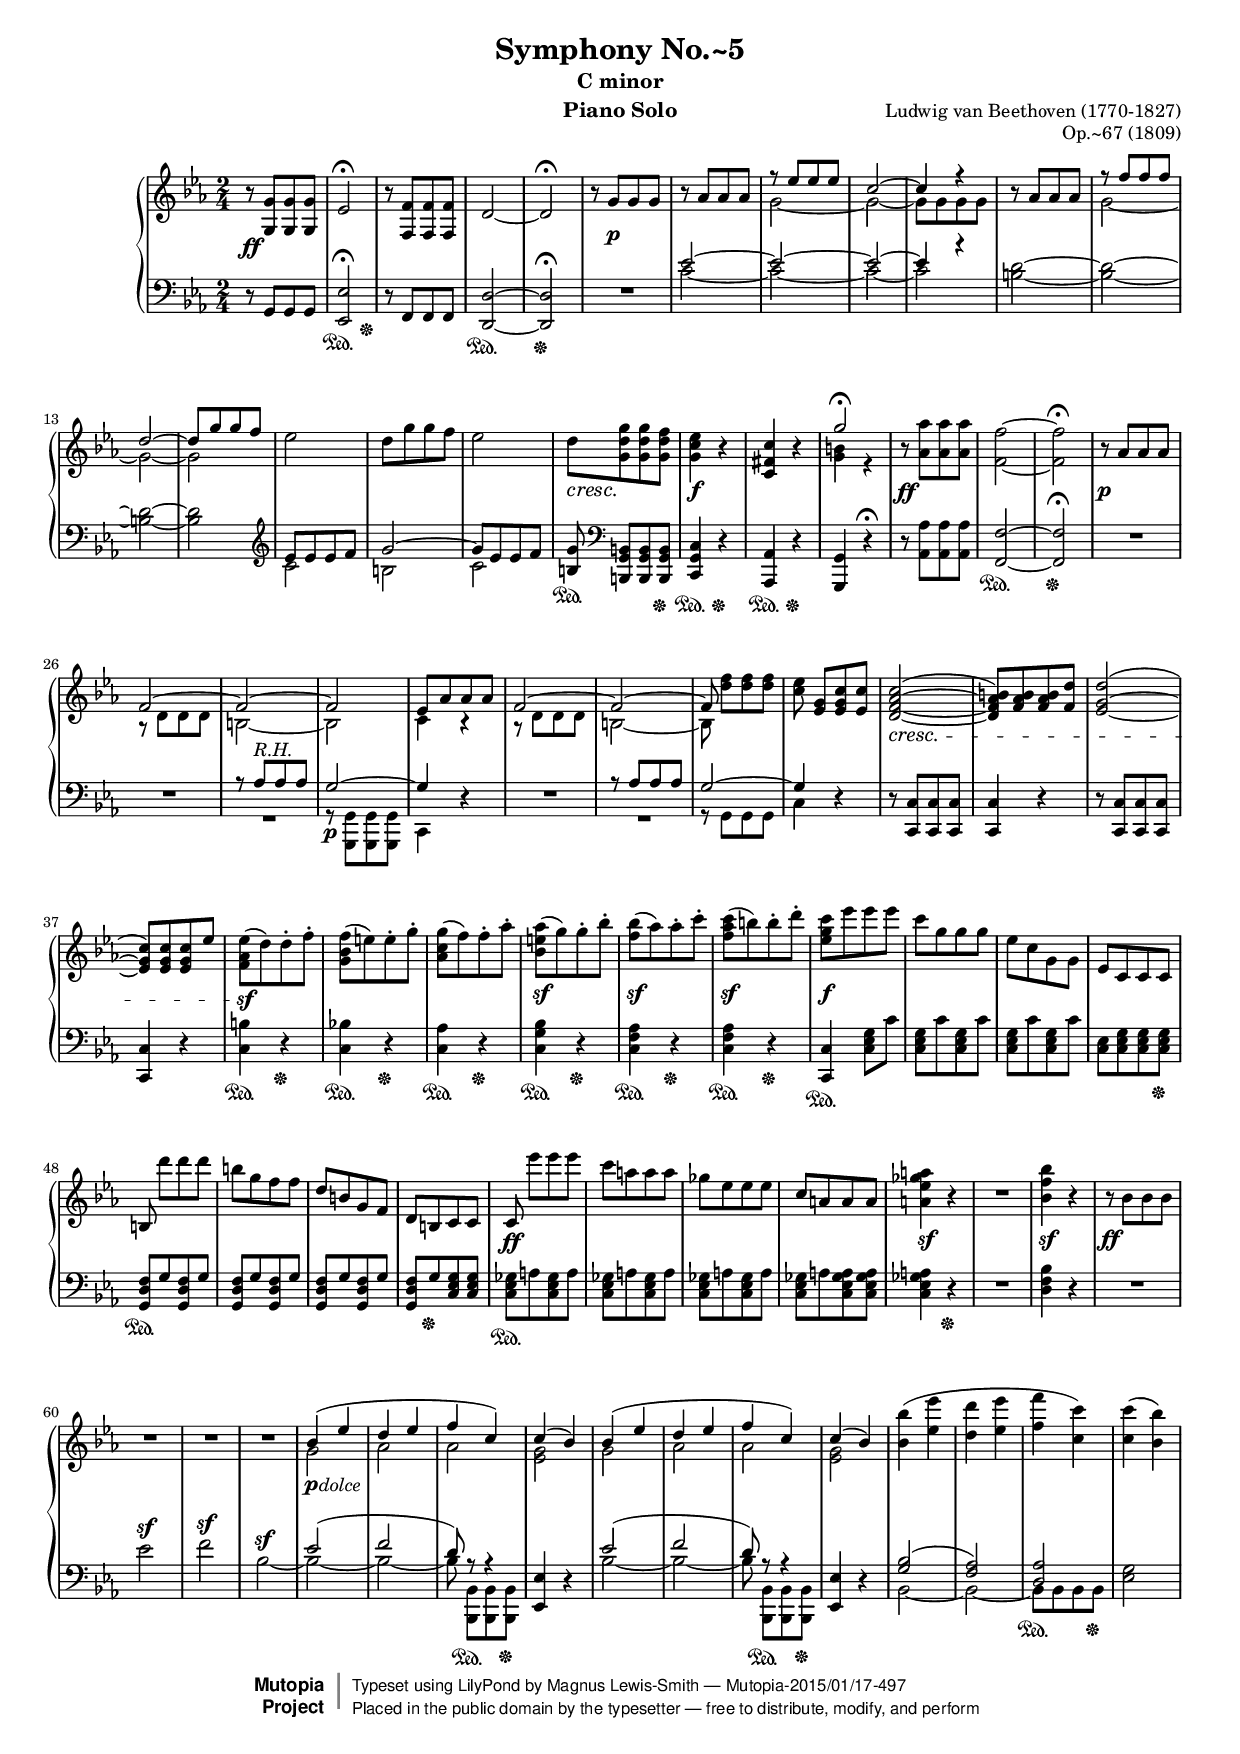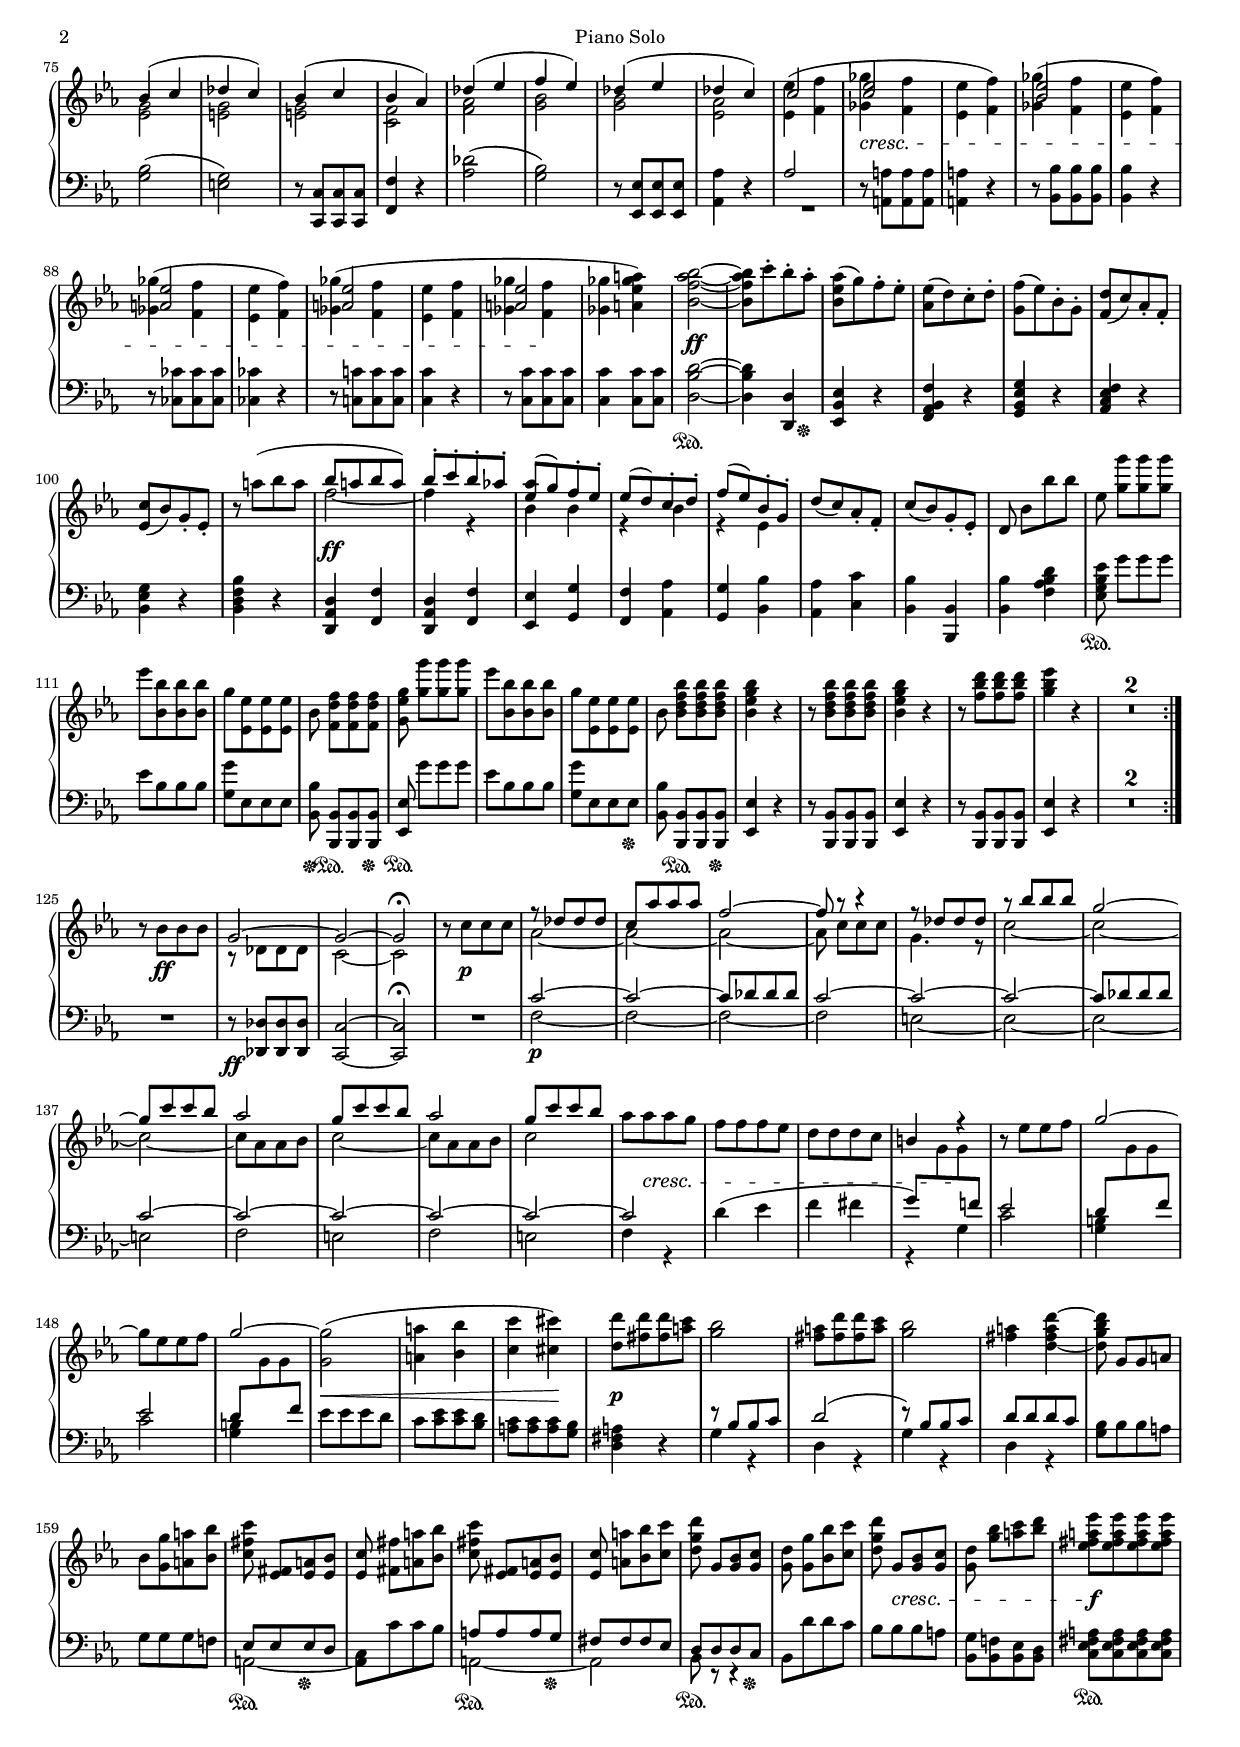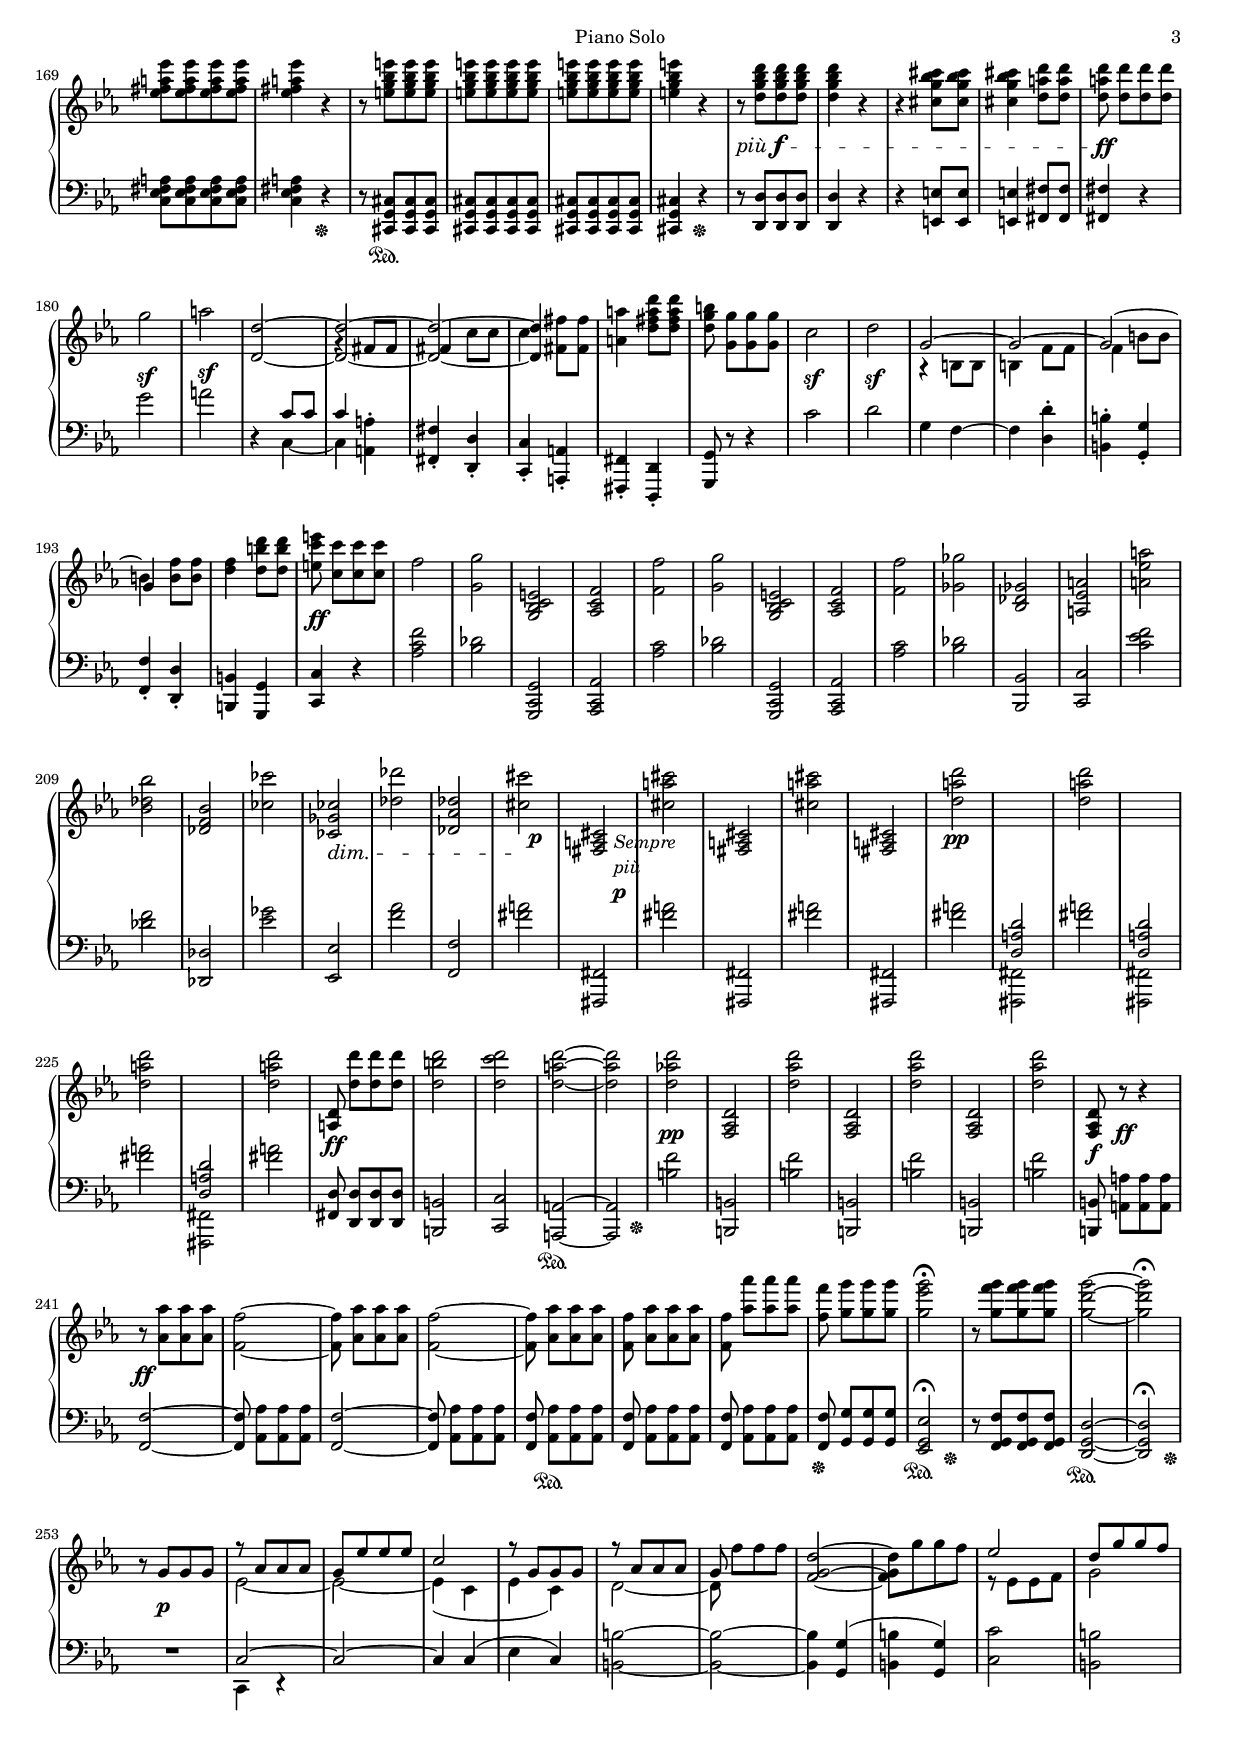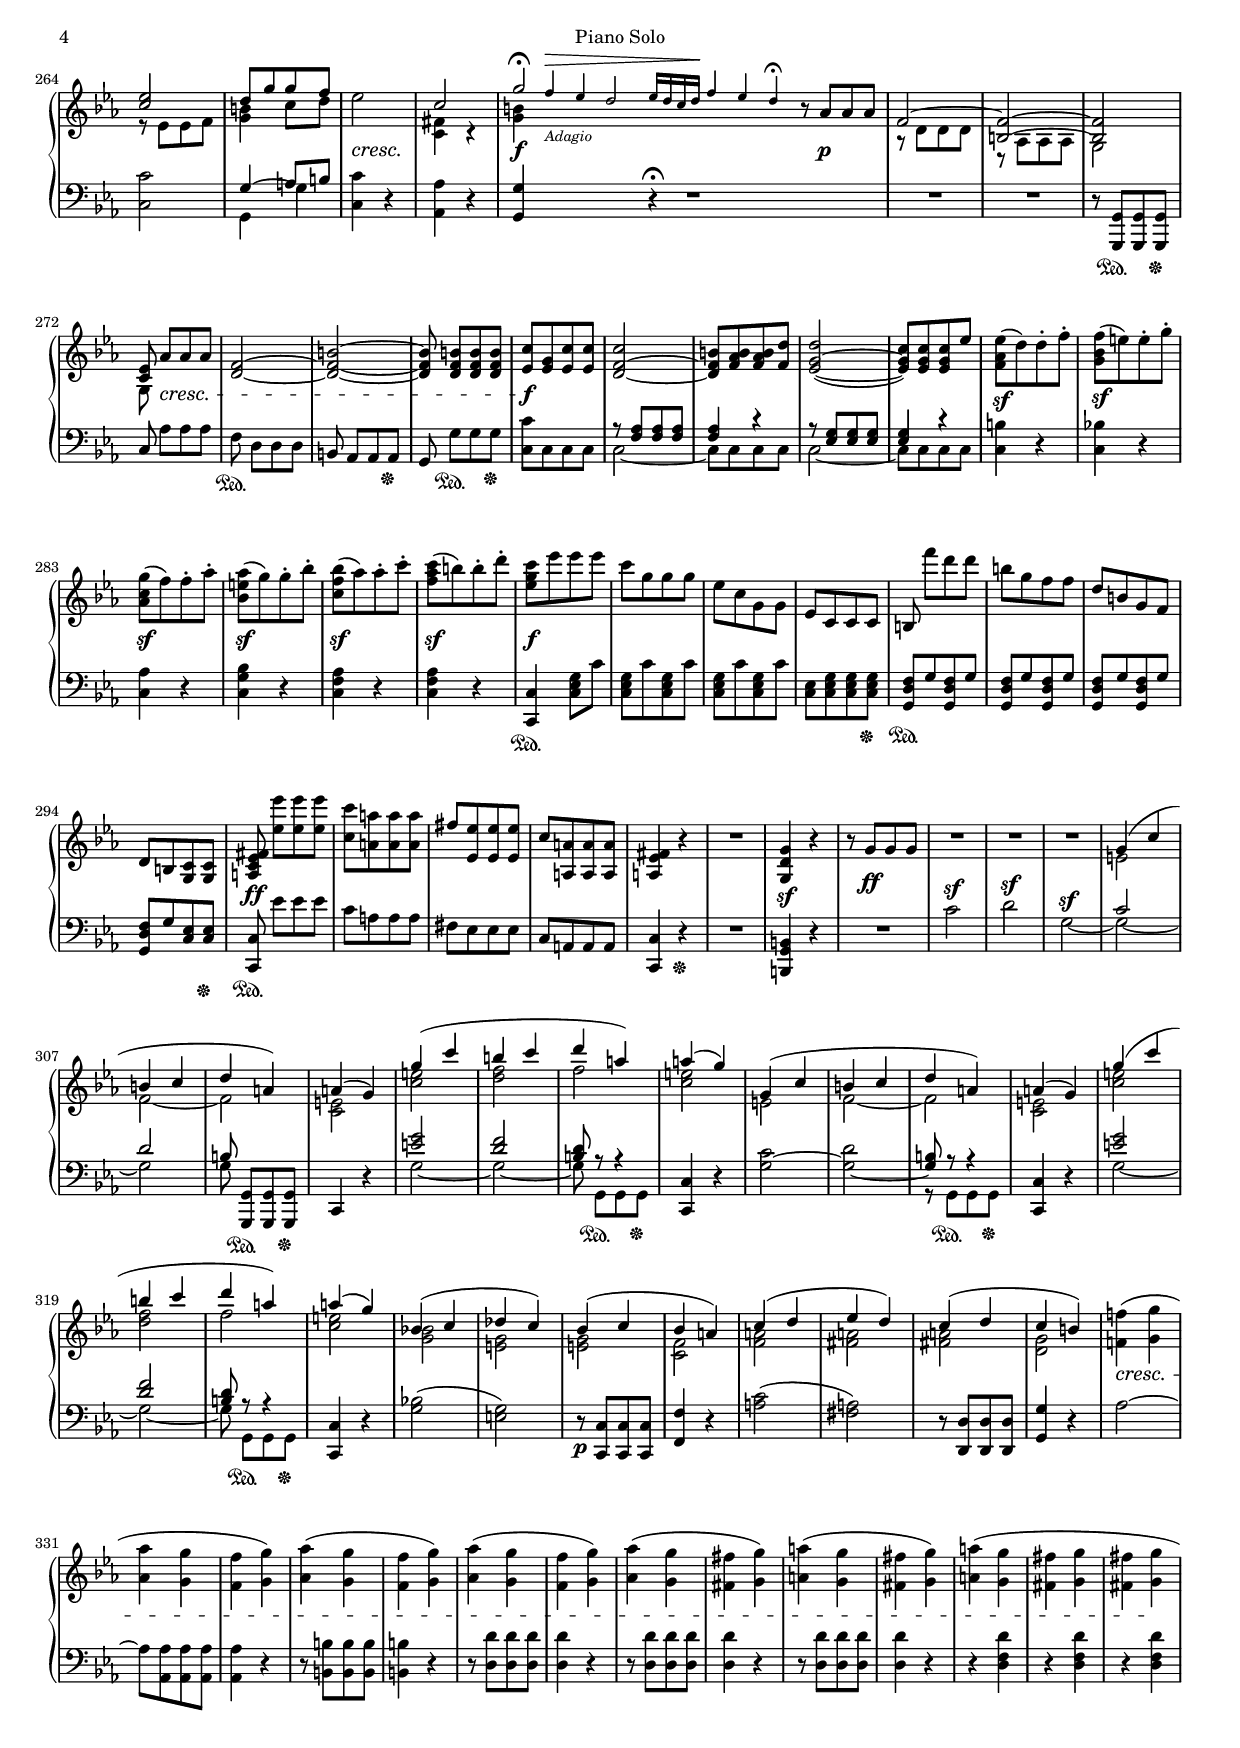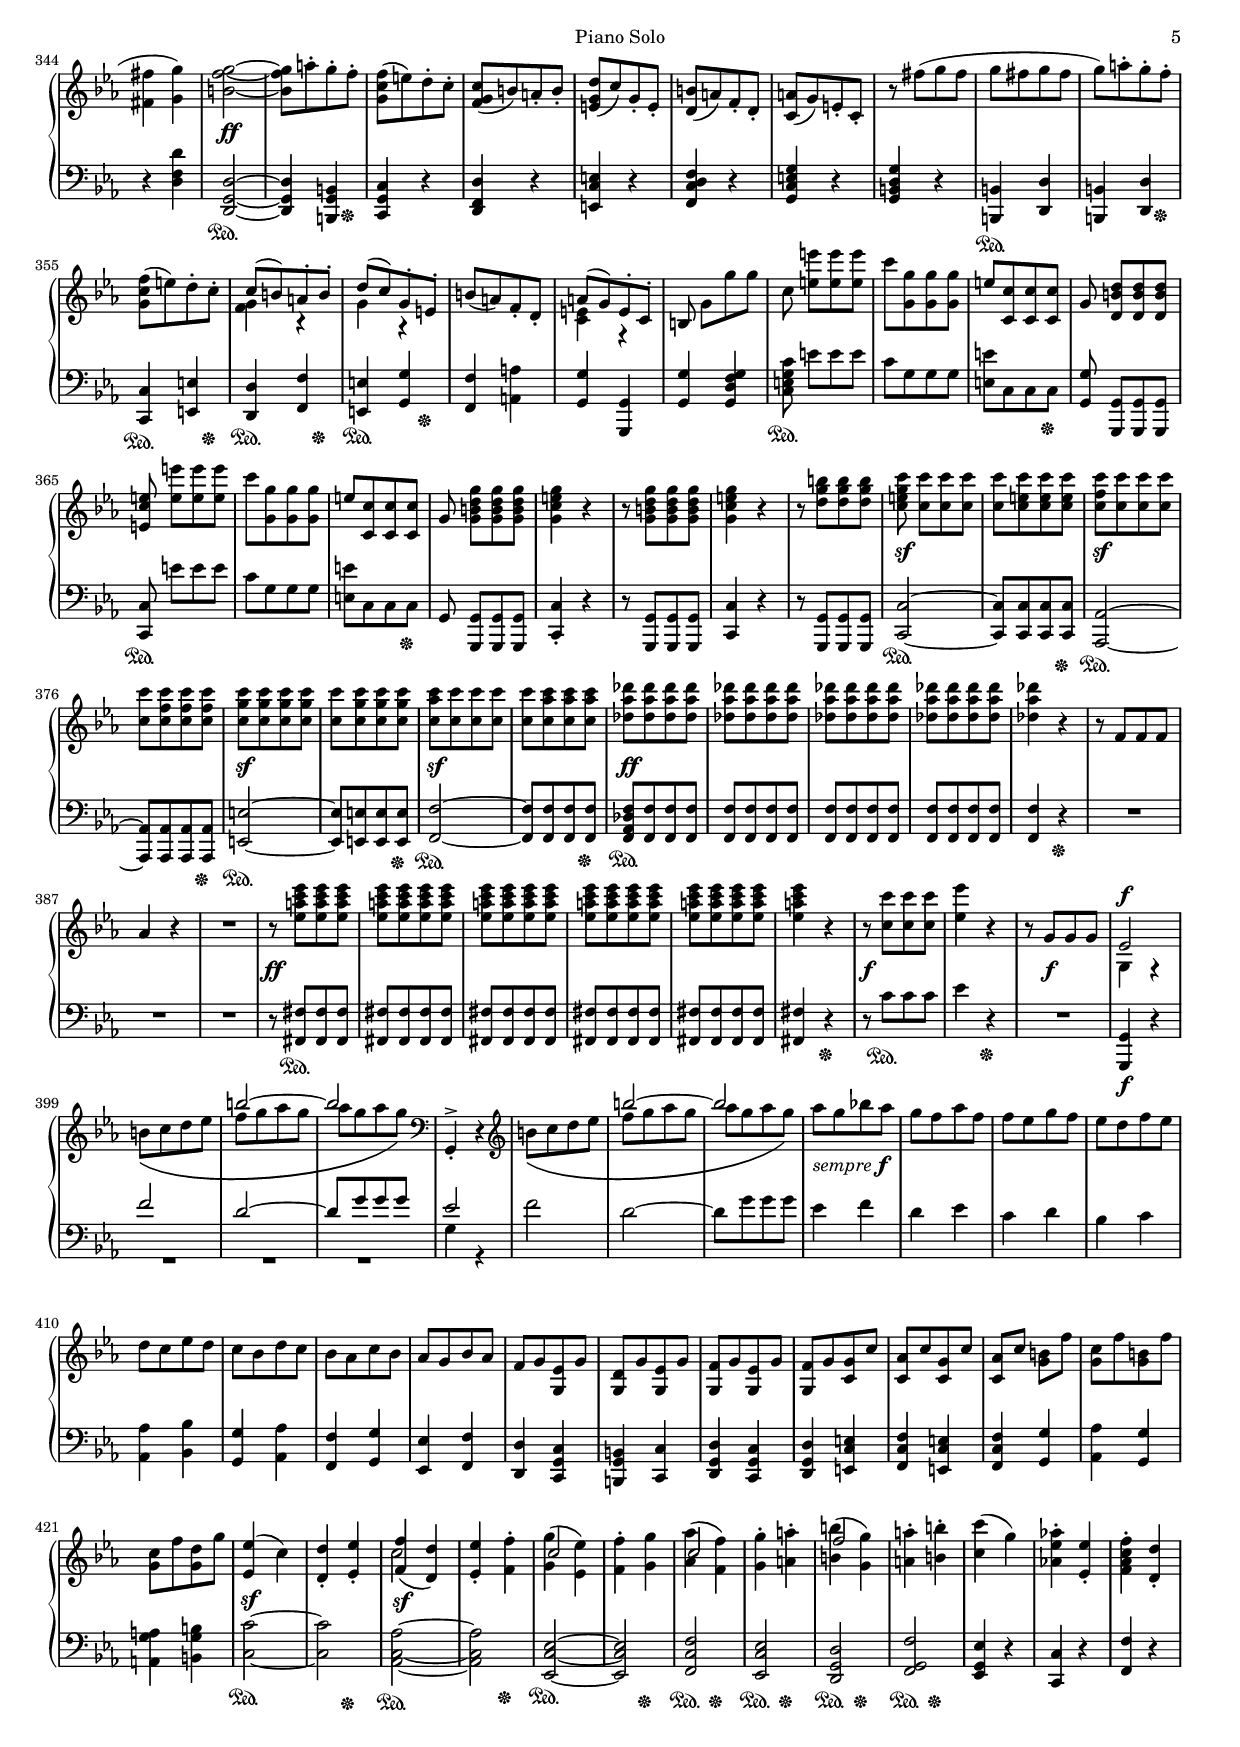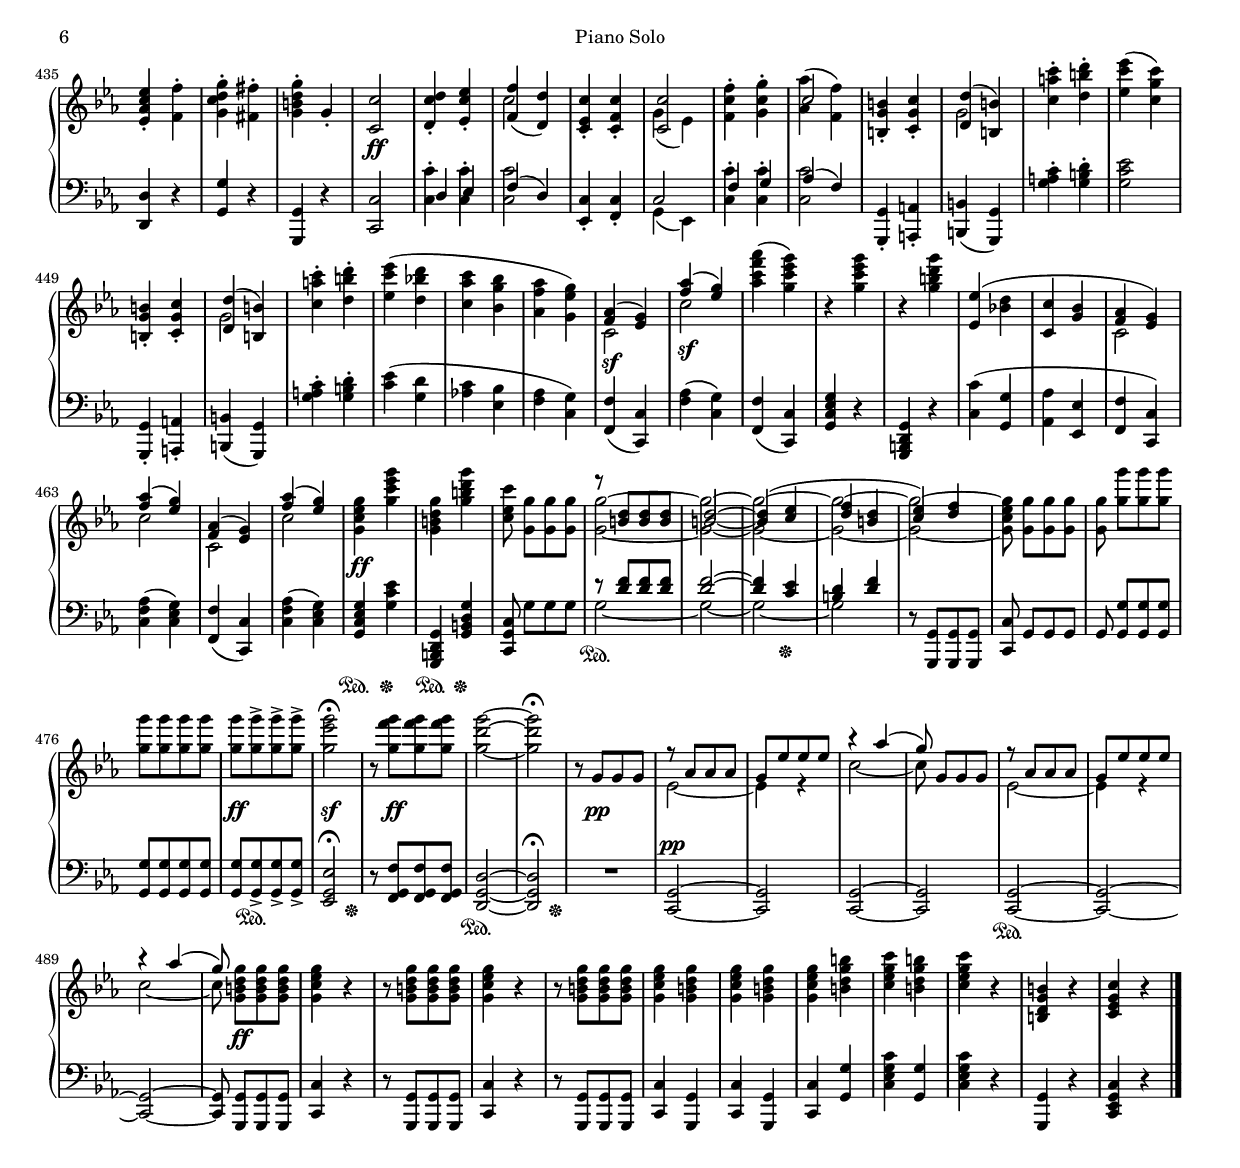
\version "2.18.2"

\version "2.18.2"

\header {
                                % LILYPOND HEADERS

    %%    dedication = "Dedicated to Prince Franz Joseph Lobkowitz and Count Andreas Razumovsky"
    title = "Symphony No.~5"
    subtitle = "C minor"
    %%    subsubtitle = "Subsubtitle"

    composer = "Ludwig van Beethoven (1770-1827)"
    opus = "Op.~67 (1809)"
    %%    arranger = "Arranger"

    %%    poet = "Poet"
    %%    texttranslator = "Translator"
    %%    meter = "meter"

    instrument = "Piano Solo"
    %%    piece = "Piece"

                                % LILYPOND FOOTERS
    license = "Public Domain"
    %footer = "0.04 (17 Nov 2004)" 
    %%    tagline = "Tagline"

                                % MUTOPIA HEADERS
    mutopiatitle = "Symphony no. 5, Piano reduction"
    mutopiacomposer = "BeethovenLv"
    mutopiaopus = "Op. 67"
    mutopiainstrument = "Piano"
    date = "1809"
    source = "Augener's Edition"
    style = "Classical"
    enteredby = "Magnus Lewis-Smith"
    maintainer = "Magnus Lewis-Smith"
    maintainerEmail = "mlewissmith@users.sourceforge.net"
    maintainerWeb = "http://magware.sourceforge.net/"

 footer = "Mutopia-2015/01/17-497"
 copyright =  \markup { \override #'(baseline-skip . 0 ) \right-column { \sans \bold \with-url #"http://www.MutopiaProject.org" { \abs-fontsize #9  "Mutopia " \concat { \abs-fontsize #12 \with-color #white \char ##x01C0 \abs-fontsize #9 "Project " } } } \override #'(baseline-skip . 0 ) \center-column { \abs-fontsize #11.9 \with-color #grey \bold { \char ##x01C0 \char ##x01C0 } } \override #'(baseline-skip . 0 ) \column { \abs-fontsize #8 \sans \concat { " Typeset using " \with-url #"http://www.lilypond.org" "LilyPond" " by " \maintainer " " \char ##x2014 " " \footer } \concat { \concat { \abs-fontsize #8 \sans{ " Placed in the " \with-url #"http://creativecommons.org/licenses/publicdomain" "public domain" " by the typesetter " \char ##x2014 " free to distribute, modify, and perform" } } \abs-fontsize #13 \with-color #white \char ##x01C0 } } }
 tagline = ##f
}

%{
/*
http://www.kingsbarn.freeserve.co.uk/menu.html

Symphony No.5 in C minor, op.67

Period of composition: 1804 - 1808 Date of Publication: 1809, by Breitkopf and
Hartel, dedicated to Prince Franz Joseph Lobkowitz and Count Andreas Razumovsky.

Background details:

The hugely successful 4th Symphony obviously impressed Count Oppersdorff (who
commissioned the piece) as much as it did the critics, for the Count swiftly
offered Beethoven a new commission for another symphony. Beethoven took this
opportunity to resurrect the sketches he had laid aside from 1804-1806 to
satisfy the Count. The Count offered 500 florins for the work (as he did for the
4th Symphony) and paid 200 in advance. However the Count never received the
symphony as Beethoven, forever on the look-out for a good deal, saw it fit to
sell the piece to publishers Breitkopf and Hartel in 1808 as part of a package
deal that included the 6th Symphony, the Cello Sonata Op.69 and the Piano Trios
Op.70.

The piece was first performed at a mammoth benefit concert on 22 December 1808
which included the 6th Symphony, 4th Piano Concerto, the aria "Ah Perfido",
excerpts from the Mass in C, an improvisation by Beethoven himself and the
Choral Fantasy Op.80! The applause however was somewhat muted. The ability to
comprehend such a volume of magnificent and extraordinary music was, perhaps,
too much to expect. Also, as the concert lasted over four hours, the audience
must have been absolutely frozen - Beethoven having no money left to pay for
heating! A humble beginning for what is probably the most widely known piece of
'classical' music ever written.

Musical outline:

The four note motto of the opening Allegro con brio is so ingrained into the
modern psyche that it is almost impossible to distance ourselves and assess it
objectively! According to Schindler Beethoven said of the opening bars: "Thus
Fate knocks at the door!" Whether this is true or not, there is certainly a
sense of doom which permeates throughout the movement. The con brio must be
fully observed for the true fearfulness of the piece to be realised. John Eliot
Gardiner argues convincingly that the "Fate" theme has its origins in a song of
the French Revolution. These opening bars are played on strings and clarinets
alone and are actually ambiguous tonally (the key of C minor is confirmed only
as the piece continues), with the full orchestra being reserved for the
recapitulation and the coda. The horn heralds the second subject and briefly C
major is allowed to triumph before ultimately being destroyed in the coda where
"Fate " has the last word.

In the second movement, Andante con moto, we find an unusual mix of variation
and free writing, with the galant theme being interrupted on three occasions by
a martial fanfare in C major, and the variations themselves becoming more
improvisatory in manner.

With the Scherzo and Trio we return to the world of C minor. The opening theme,
looms questioningly out of the darkness on the cellos and bases. The question is
answered starkly by the second martial theme, introduced by the horns, that is
reminiscent of the "Fate" motif of the opening Allegro. The trio displays a
virtuoso introduction from the bass that is increasingly taken up by the rest of
the orchestra. The trio is played twice, in common with other works of the
period such as the 4th, 6th and 7th Symphonies but there is some dispute as to
whether it should be played only once as happened at the premiere. The ommision
of the repeat is understandable considering the great length of this concert,
but surely for normal purposes the movement should be played complete to hold
its own in such a monumental and powerful work as this symphony.

The Scherzo leads without a break into the final Allegro via a mysterious
transitionary passage with long held notes on the strings and military tappings
on the timpani. Out of this a crescendo arises in the last moment bursting forth
the most brilliant light of C major. What proceeds from here is the ultimate
musical symbol of triumph and this music also has the flavour of the French
revolution. Here the trombones and piccolo, which up until now had remained
silent, have their say. Beethoven had discussed the inclusion of these
instruments, novelties for a symphony at that time, with Count Oppersdorff, and
it is not impossible that the Count had influenced Beethoven in this regard. The
exposition repeat is rarely observed in performance but it is essential to
balance the weight of the Scherzo of it is played with the full 'da capo'. The
coda is a brilliant affair along the lines of the finale of the 3rd Symphony

*/
%}



\include "english.ly"
\include "defs.ly"

%% #(set-global-staff-size 11)	% pocket scores
%% #(set-global-staff-size 13)
%% #(set-global-staff-size 14)
#(set-global-staff-size 16)
%% #(set-global-staff-size 18)	% song books
%% #(set-global-staff-size 20)	% DEFAULT
%% #(set-global-staff-size 23)
%% #(set-global-staff-size 26)

\version "2.18.2"

%%%%%%%%%%%%%%%%%%%%%%%%%%%%%%%%%%%%%%%%%%%%%%%%%%%%%%%%%%%%%%%%%%%%%%%%%%%%%%%%
%%% RIGHT HAND PART
%%%%%%%%%%%%%%%%%%%%%%%%%%%%%%%%%%%%%%%%%%%%%%%%%%%%%%%%%%%%%%%%%%%%%%%%%%%%%%%%
partRH =  \relative g' {
    \clef treble
    \repeat volta 2 {
%%% 1-10
        r8\ff <g g,> <g g,> <g g,> |
        ef2\fermata
        r8 <f f,> <f f,> <f f,> |
        d2 ~ | d\fermata |
        r8 g\p g g | r af af af |
        <<
            { r8 ef' ef ef | c2 ~ | c4 r | } \\
            { g2 ~ | g ~ | g8 g g g | }
        >>
%%% 11-21
        r8 af af af |
        <<
            { \voiceTwo g2 ~ | g ~ | g | } \\
            { \voiceOne r8 f' f f | d2~ | d8 g g f | }
        >>
        ef2 | d8 g g f | ef2 |
        \crescTextCresc\noCrescSpanner
        d8\< <g d g,> <g d g,> <f d g,> |
        <ef c g>4\f r | <c fs, c> r |
        <<
            { \voiceTwo <b g>4 r | } \\
            { \voiceOne g'2\fermata }
        >>
%%% 22-32
        r8\ff <af af,> <af af,> <af af,> |
        <f f,>2 ~ | <f f,>\fermata |
        r8\p af, af af |
        <<
            { f2 ~ | f ~ | f | ef8 af af af | } \\
            { r8 d, d d | b2~ | b | c4 r | }
        >>
        << { f2 ~ | f ~ | f8 } \\
           { r8 d d d | b2 ~ | b8 } >> <d' f>8 <d f> <d f> |
%%% 33-42
        <c ef>8 <ef, g> [ <ef g c> <ef c'> ] |
        \crescTextCresc
        <d f af c>2\<^( ~ | <d f af b>8) <f af b> <f af b> <f d'> |
        <ef g d'>2^( ~ | <ef g c>8) <ef g c> <ef g c> ef' |
        <ef af, f>8(\sf d) d-. f-. | <f bf, g>( e) e-. g-. |
        <g c, af>( f) f-. af-. | <af e bf>(\sf g) g-. bf-. |
        <bf f>(\sf af) af-. c-. |
%%% 43-52
        <c af f>(\sf b) b-. d-. | <c g ef>\f ef ef ef |
        c g g g | ef c g g | ef c c c | b d'' [ d d ] |
        b g f f | d b g f | d b c c | c\ff ef'' [ ef ef ] |
%%% 53-65
        c a a a | gf ef ef ef | c a a a |
        <a ef' gf a>4\sf r | R2 |
        <bf f' bf>4\sf r | r8\ff bf bf bf |
        R2*3 |
        <<
            { bf4\p ^( ef | d ef | f c) | } \\
            { \once\override TextScript.extra-offset = #'( 1.5 . 2)
              g2_\markup{\italic dolce} | af | af | }
        >>
%%% 66-78
        <<
            { c4 ( bf) } \\
            { <ef, g>2 }
        >> |
        <<
            { bf'4 ( ef | d ef | f c ) | } \\
            { g2 | af | af | }
        >>
        <<
            { c4 ( bf) } \\
            { <ef, g>2 }
        >> |
        <bf' bf'>4( <ef ef'> | <d d'> <ef ef'> |
        <f f'> <c c'>) | <c c'> ( <bf bf'> ) |
        <<
            { bf4( c | df c) | bf( c | bf af) | } \\
            { <ef g>2 | <e g> | <e g> | <c f> | }
        >>
%%% 79-93
        <<
            {
                df'4( ef | f ef) | df( ef | df c) | c2 | <c ef> | s2 |
                <bf ef> | s2 | <a ef'> | s2 | <a ef'> |
                s2 | <a ef'> | s2 |
            }\\{
                \crescTextCresc
                <f af>2 | <g bf> | <g bf> | <ef af> |
                <ef ef'>4^( <f f'> | <gf gf'>\< <f f'> | <ef ef'> <f f'>) |
                <gf gf'>^( <f f'> | <ef ef'> <f f'>) |
                <gf gf'>^( <f f'> | <ef ef'> <f f'>) |
                <gf gf'>^( <f f'> | <ef ef'> <f f'> |
                <gf gf'> <f f'>\! | <gf gf'> <a ef' gf a>) |
            }
        >>
%%% 94-100
        <bf f' af bf>2\ff ~ | <bf f' af bf>8 c'-. bf-. af-. |
        <af ef bf>( g) f-. ef-. |
        <ef af,>( d) c-. d-. |
        <f g,>( ef) bf-. g-. |
        <f d'>( c') af-. f-. |
        <ef c'>( bf') g-. ef-. |
%%% 101-110
        <<
            {
                \oneVoice r8 a'( bf a | \voiceOne bf\ff a bf a) |
                bf-. c-. bf-. af!-. | <af ef>( g) f-. ef-. |
                ef( d) c-. d-. | f( ef) bf-. g-. |

            }\\{
                \voiceTwo s2 | f'2 ~ |
                f4 r | bf, bf |
                r4 bf | r4 ef, |
            }
        >>
        d'8( c) af-. f-. | c'( bf) g-. ef-. |
        d bf' [ bf' bf ] | ef, <g g'> [ <g g'> <g g'> ] |
%%% 111-124
        ef'8 <bf bf,> <bf bf,> <bf bf,> |
        g <ef ef,> <ef ef,> <ef ef,> |
        bf <f d' f> [ <f d' f> <f d' f> ] |
        <g ef' g> <g' g'> [ <g g'> <g g'> ] |
        ef'8 <bf bf,> <bf bf,> <bf bf,> |
        g <ef ef,> <ef ef,> <ef ef,> |
        bf <bf d f bf> [ <bf d f bf> <bf d f bf> ] |
        <bf ef g bf>4 r |
        r8 <bf d f bf> <bf d f bf> <bf d f bf> |
        <bf ef g bf>4 r |
        r8 <f' bf d> <f bf d> <f bf d> |
        <g bf ef>4 r |
        R2*2 |
        \break
    }
%%% 125-134
    r8 bf,\ff bf bf |
    <<
        { g2 ~ | g ~ | g\fermata | } \\
        { r8 df df df | c2~ | c | }
    >>
    r8 c'\p c c |
    <<
        { r8 df df df | c af' af af | f2~ | f8 r r4 | r8 df df df | } \\
        { af2~ | af~ | af ~ | af8 c [ c c ] | g4. r8 | }
    >>
%%% 135-143
    <<
        { r8 bf' bf bf | g2~ | g8 c c bf | af2 | } \\
        { c,2 ~ | c~ | c ~ | c8 af af bf | }
    >>
    <<
        { g'8 c c bf | af2 | g8 c c bf | } \\
        { c,2~ | c8 af af bf | c2 | }
    >>
    \crescTextCresc\noCrescSpanner
    af'8 af\< af g | f f f ef |
%%% 144-152
    d d d c | \voiceOne b4 r4\! |
    \oneVoice r8 ef ef f | \voiceOne g2~ |
    \oneVoice g8 ef ef f | \voiceOne g2~ |
    \oneVoice\crescHairpin
    <g g,>2(\< | <a a,>4 <bf bf,> | <c c,> <cs cs,>)\! |
%%% 153-161
    <d d,>8\p <d fs,> <d fs,> <c a> |
    <bf g>2 | <a fs>8 <d fs,> <d fs,> <c a> |
    <bf g>2 | <a fs>4 <d a fs d>~ |
    <d bf g d>8 g,, [ g a ] |
    bf <g g'> <a a'> <bf bf'> |
    <c fs c'> <ef, fs> [ <ef a> <ef bf'> ] |
    <ef c'> <fs fs'> [ <a a'> <bf bf'> ] |
%%% 162-170
    <c fs c'>8 <ef, fs> [ <ef a> <ef bf'> ] |
    <ef c'> <a a'> [ <bf bf'> <c c'> ] |
    <d g d'> g, [ <g bf> <g c> ] |
    <g d'> <g g'> [ <bf bf'> <c c'> ] |
    \crescTextCresc\noCrescSpanner
    <d g d'> g,\< [ <g bf> <g c> ] |
    <g d'> <g' bf> [ <a c> <bf d> ] |
    <ef, fs a ef'>\f <ef fs a ef'> <ef fs a ef'> <ef fs a ef'> |
    <ef fs a ef'> <ef fs a ef'> <ef fs a ef'> <ef fs a ef'> |
    <ef fs a ef'>4 r |
%%% 171-179
    r8 <e g bf e> <e g bf e> <e g bf e> |
    <e g bf e> <e g bf e> <e g bf e> <e g bf e> |
    <e g bf e> <e g bf e> <e g bf e> <e g bf e> |
    <e g bf e>4 r |
    \crescTextCresc
    \set crescendoText = \markup{\italic "più" \dynamic f}
    r8\< <d g bf d> <d g bf d> <d g bf d> |
    <d g bf d>4 r | r <cs g' bf cs>8 <cs g' bf cs> |
    <cs g' bf cs>4 <d a' d>8 <d a' d> |
    <d a' d>\ff <d d'> [ <d d'> <d d'> ] |
%%% 180-188
    g2 | a |
    <<
        { \voiceOne \tieNeutral <d, d,>2 ~ | <d d,>~ | <d d,>~ | <d d,>4 s4 | } \\
        { \voiceFour \stemNeutral s2 | g,4\rest fs8 fs | fs4 c'8 c | c4 <fs fs,>8 <fs fs,> | }
    >>
    <a a,>4 <d a fs d>8 <d a fs d> |
    <b g d>8 <g g,> [ <g g,> <g g,> ] |
    c,2\sf |
%%% 189-197
    d2\sf |
    <<
        { g,2 ~ | g~ | \once\override Tie.Y-offset = #3 g~ | g4 } \\
        { r4 b,8 b | b4 f'8 f | f4 b8 b | b4 }
    >> <b f'>8 <b f'> |
    <d f>4 <d b' d>8 <d b' d> |
    <e c'e>8\ff <c c'> [ <c c'> <c c'> ] |
    f2 | <g g,>2 |
%%% 198-209
    <e, c bf g>2 | <f c af> |
    <f f'> | <g g'> |
    <e c bf g>2 | <f c af> |
    <f f'> | <gf gf'> |
    <gf df bf> | <a ef a,> | <a ef' a> | <bf df bf'> |
%%% 210-220
    \dimTextDim\noCrescSpanner
    <bf f df>2 | <cf cf'> | <cf gf cf,>\> | <df df'> |
    <df af df,> |
    \once\override DynamicText.extra-offset = #'( 1.5 . 2 )
    <cs cs'>\p |
    \once\override TextScript.extra-offset = #'( 2.5 . 3 )
    <cs, a fs>_\markup{\column { \italic Sempre \italic "più" \dynamic p } }  |
    <cs' a' cs> | <cs, a fs> | <cs' a' cs> | <cs, a fs> |
%%% 221-230
    \once\override DynamicText.extra-offset = #'( 0 . 1.5 )
    <d' a' d>2\pp | \cslh\voiceOne <d, a d,> |
    \csrh\oneVoice <d' a' d> | \cslh\voiceOne <d, a d,> |
    \csrh\oneVoice <d' a' d> | \cslh\voiceOne <d, a d,> |
    \csrh\oneVoice <d' a' d> | <d, a>8\ff <d' d'> [ <d d'> <d d'> ] |
    <d b' d>2 | <d c' d> |
%%% 230-240
    <d a' d>2~ | <d a' d> |
    <d af'! d>\pp | <d, af f> |
    <d' af' d> | <d, af f> |
    <d' af' d> | <d, af f> |
    <d' af' d> | <d, af f>8\f r8\ff r4 |
%%% 241-249
    r8\ff <af' af'> <af af'> <af af'> |
    <f f'>2~ |<f f'>8 <af af'> [ <af af'> <af af'> ] |
    <f f'>2~ |<f f'>8 <af af'> [ <af af'> <af af'> ] |
    <f f'>8 <af af'> [ <af af'> <af af'> ] |
    <f f'>8 <af' af'> [ <af af'> <af af'> ] |
    <f f'>8 <g g'> [ <g g'> <g g'> ] |
    <g ef' g>2\fermata |
%%% 250-257
    r8 <g f' g> <g f' g> <g f' g> |
    <g d' g>2 ~ | <g d' g>\fermata |
    r8 g,\p g g |
    <<
        { r8 af af af | g ef' ef ef | c2 | r8 g g g | } \\
        { ef2~ | ef ~ | ef4( c | ef c) | }
    >>
%%% 258-265
    << { r8 af' af af | g } \\
       { d2 ~ | d8 } >> f' [ f f ] |
    <d g, f>2 ~ | <d g, f>8 g g f |
    << { ef2 | d8 g g f | <ef c>2 | d8 g g f | } \\
       { r8 ef, ef f | g2 | r8 ef ef f | <g b>4 c8 d | } >>
%%% 266-274
    <<
        { \crescTextCresc\noCrescSpanner
          \oneVoice ef2\< | \voiceOne c2 |
          \cadenzaOn { g'2\fermata\f s4 s s s s s s } \cadenzaOff | } \\
        { \voiceTwo s2 | <fs, c>4 r |
          \cadenzaOn { <g b>4 s4 s s s s s s s } \cadenzaOff | } \\
        {
            \voiceThree s2 | s2 |
            %% bar 268
            \cadenzaOn {
                \tiny s4 f'4^\>_\markup{\italic "Adagio"} ef d2
                ef16 [ d c d\! ] f4 ef d\fermata
            } \cadenzaOff
        }
    >>
    r8 af\p af af |
    <<
        { f2~ | <f b,>~ | <f b,> | <ef c>8 } \\
        { r8 d d d | r8 af af af | g2 | g8 }
    >>
    af'\< [ af af ] |
%%% 275-282
    <f d>2 ~ | <b f d>~ | <b f d>8 <b f d> [ <b f d > <b f d> ] |
    <c ef,>\f <g ef> <c ef,> <c ef,> |
    <c f, d>2~ | <b f d>8 <b af f> <b af f> <d f,> |
    <d g, ef>2(~ | <c g ef>8) <c g ef> <c g ef> ef |
%%% 283-290
    <ef af, f>8(\sf d) d-. f-. | <f bf, g>(\sf e) e-. g-. |
    <g c, af>(\sf f) f-. af-. | <af e bf>(\sf g) g-. bf-. |
    <bf f c>(\sf af) af-. c-. | <c af f>(\sf b) b-. d-. |
    <c g ef>\f ef ef ef | c g g g |
%%% 291-298
    ef c g g | ef c c c | b f''' [ d d ] |
    b g f f | d b g f | d b <c g> <c g> |
    <fs ef c a>\ff <ef' ef'> [ <ef ef'> <ef ef'> ] |
    <c c'> <a a'> <a a'> <a a'> |
%%% 299-306
    fs'8 <ef ef,> <ef ef,> <ef ef,> |
    c <a a,> <a a,> <a a,> |
    <fs ef a,>4 r4 |
    R2 |
    <g d g,>4\sf r | r8 g\ff g g |
    R2*3 |
%%% 307-314
    <<
        { g4( c | b c | d a) | a( g) |
          g'( c | b c | d a) | a( g) | } \\
        { e,2 | f~ | f | <c e> |
          <c' e> | <d f> | f | <c e> | }
    >>
%%% 315-326
    <<
        { g4( c | b c | d a) | a( g) |
          g'( c | b c | d a) | a( g) |
          bf,!4( c | df c) | bf( c | bf a) | } \\
        { e2 | f~ | f | <c e> |
          <c' e> | <d f> | f | <c e> |
          <g bf> | <e g> | <e g> | <c f> | }
    >>
%%% 327-335
    <<
        { c'4( d | ef d) | c( d | c b) | } \\
        { <f a>2 | <fs a> | <fs a> | <d g> | }
    >>
    \crescTextCresc
    <f! f'!>4(\< <g g'> | <af af'> <g g'> <f f'> <g g'>) |
    <af af'>( <g g'> | <f f'> <g g'>) |
%%% 336-344
    <af af'>4( <g g'> | <f f'> <g g'>) |
    <af af'>( <g g'> | <fs fs'> <g g'>) |
    <a a'>( <g g'> | <fs fs'> <g g'>) |
    <a a'>( <g g'> | <fs fs'> <g g'> |
    <fs fs'> <g g'>\! |
%%% 345-352
    <fs fs'> <g g'>) |
    <b f' g>2\ff~ | <b f' g>8 a'-. g-. f-. |
    <f c g>( e) d-. c-. | <c g f>( b) a-. b-. |
    <d g, e>( c) g-. e-. | <d b'>( a') f-. d-. |
    <c a'>( g') e-. c-. |
%%% 353-360
    r8 fs'( g fs | g fs g fs |
    g) a-. g-. f-. | <f c g>( e) d-. c-. |
    <<
        { c( b) a-. b-. | d( c) g-. e-. |
          \oneVoice b'( a) f-. d-. | \voiceOne a'( g) e-. c-. | } \\
        { <f g>4 r | g r | s2 | <e c>4 r | }
    >>
%%% 361-367
    b8 g' [ g' g ] |
    c, <e e'> [ <e e'> <e e'> ] |
    c' <g g,> <g g,> <g g,> |
    e <c c,> <c c,> <c c,> |
    g <d b' d> [ <d b' d> <d b' d> ] |
    <e c' e> <e' e'> [ <e e'> <e e'> ] |
    c' <g g,> <g g,> <g g,> |
%%% 368-374
    e8 <c c,> <c c,> <c c,> |
    g <g b d g> [ <g b d g> <g b d g> ] |
    <g c e g>4 r |
    r8 <g b d g> <g b d g> <g b d g> |
    <g c e g>4 r |
    r8 <d' g b> <d g b> <d g b> |
    <c e g c>\sf <c c'> [ <c c'> <c c'> ] |
%%% 375-381
    <c c'>8 <c e c'> <c e c'> <c e c'> |
    <c f c'>\sf <c c'> <c c'> <c c'> |
    <c c'> <c f c'> <c f c'> <c f c'> |
    <c g' c>\sf <c g' c> <c g' c> <c g' c> |
    <c c'> <c g' c> <c g' c> <c g' c> |
    <c af' c>\sf <c c'> <c c'> <c c'> |
    <c c'> <c af' c> <c af' c> <c af' c> |
%%% 382-389
    <df af' df>8\ff <df af' df> <df af' df> <df af' df> |
    <df af' df> <df af' df> <df af' df> <df af' df> |
    <df af' df> <df af' df> <df af' df> <df af' df> |
    <df af' df> <df af' df> <df af' df> <df af' df> |
    <df af' df>4 r |
    r8 f, f f | af4 r | R2 |
%%% 390-396
    r8\ff <ef' a c ef> <ef a c ef> <ef a c ef> |
    <ef a c ef> <ef a c ef> <ef a c ef> <ef a c ef> |
    <ef a c ef> <ef a c ef> <ef a c ef> <ef a c ef> |
    <ef a c ef> <ef a c ef> <ef a c ef> <ef a c ef> |
    <ef a c ef> <ef a c ef> <ef a c ef> <ef a c ef> |
    <ef a c ef>4 r |
    r8\f <c c'> <c c'> <c c'> |
%%% 397-403
    <ef ef'>4 r | r8 g,\f g g |
    <<
        { \once\override Staff.DynamicLineSpanner.staff-padding = #0
          ef2^\f | s2 | b''~ | b | } \\
        { g,,4 r |
          \once\override PhrasingSlur.height-limit = #5
          b'8 \( c d ef | f g af g | af g af g \) }
    >>
    \clef bass g,,,4_.^> r |
%%% 404-412
    \clef treble
    <<
        { s2 | b''' ~ | b | } \\
        { \once\override PhrasingSlur.height-limit = #5
          b,8 \( c d ef | f g af g | af g af g \) | }
    >>
    \once\override TextScript.staff-padding = #2.5
    af8_\markup{\italic sempre \dynamic f} g bf! af | g f af f | f ef g f |
    ef d f ef | d c ef d | c bf d c |
%%% 413-421
    bf8 af c bf | af g bf af |
    f g <ef g,> g | <d g,> g <ef g,> g |
    <f g,> g <ef g,> g | <f g,> g <g c,> c |
    <af c,> c <g c,> c | <af c,> [ c ] <b g> [ f' ] |
    <c g> f <b, g> f' |
%%% 422-431
    <c g>8 f <d g,> g |
    <ef ef,>4\sf( c) |
    <d d,>-. <ef ef,>-. |
    <<
        { <f f,>4\sf_( <d d,>) | } \\
        { c2 }
    >>
    <ef ef,>4-. <f f,>-. |
    <<
        { \voiceTwo <g g,>4^( <ef ef,>) | } \\
        { \voiceOne c2 | }
    >>
    <f f,>4-. <g g,> |
    <<
        { \voiceTwo <af af,>4^( <f f,>) | } \\
        { \voiceOne c2 | }
    >>
    <g' g,>4-. <a a,>-. |
    <<
        { \voiceTwo <b b,>4^( <g g,>) } \\
        { \voiceOne f2 }
    >>
%%% 432-441
    <a a,>4-. <b b,>-. | <c c,>( g) |
    <af! ef af,!>-. <ef ef,>-. | <f c af f>-. <d d,>-. |
    <ef c af ef>-. <f f,>-. | <g d c g>-. <fs fs,>-. |
    <g d b g>-. g,-. | <c c,>2\ff |
    <d c d,>4-. <ef c ef,>-. |
    << { <f f,>4_( <d d,>) |} \\
       { c2 } >>
%%% 442-451
    <c ef, c>4-. <c f, c>-. |
    << { <c c,>2 | } \\
       { \shape #'((0 . -2.0) (0 . -2.0) (0 . -2.0) (0 . -2.0)) Slur g4( ef) | } >>
    <f c' f>4-. <g c g'>-. |
    << { \voiceTwo <af af'>4^( <f f'>) | } \\
       { \voiceOne c'2 } >>
    <b g b,>4-. <c g c,>-. |
    << { <d d,>4^( <b b,>) | } \\
       { g2 } >>
    <c a' c>4-. <d b' d>-. |
    <ef c' ef>( <c g' c>) |
    <b g b,>4-. <c g c,>-. |
    << { <d d,>4^( <b b,>) | } \\
       { g2 } >>
%%% 452-462
    <c a' c>4-. <d b' d>-. |
    <ef c' ef>( <d bf'! d> | <c af' c> <bf g' bf> |
    <af f' af> <g ef' g>) |
    << { <f af>4( <ef g>) | <f' af>( <ef g>) | } \\
       { c,2\sf | c'\sf | } >>
    <af' c f af>4( <g c ef g>) |
    r4 <g c ef g> | r <g b d g> |
    << { \oneVoice <ef ef,>4( <bf! d> | <c c,> <bf g> | \voiceOne <af f> <g ef>) | } \\
       { \voiceTwo s2 | s | c, | } >>
%%% 463-468
    << { <f' af>4( <ef g>) | <f, af>( <ef g>) | <f' af>4( <ef g>) | } \\
       { c2 | c, | c' | } >>
    <g c ef g>4\ff <g' c ef g> | <g, b d g> <g' b d g> |
    <c, ef c'>8 <g g'> [ <g g'> <g g'> ] |
%%% 469-474
    <<
        { \voiceTwo\tieNeutral
          <g g'>2~ | <g g'>2~ | <g g'>2~ |
          <g g'>2~ | <g g'>2~ | <g c ef g>8 } \\
        { \voiceThree\tieNeutral
          r8 <b d> <b d> <b d> | <b d>2 ~ | <b d>4( <c ef> |
          <d f> <b d> | <c ef>) <d f> | s8 }
    >> <g g,>8 <g g,> <g g,> |
%%% 475-481
    <g g,>8 <g g'> [ <g g'> <g g'> ] |
    <g g'> <g g'> <g g'> <g g'> |
    <g g'>\ff <g g'>-> <g g'>-> <g g'>-> |
    <g ef' g>2\fermata\sf |
    r8 <g f' g>\ff <g f' g> <g f' g> |
    <g d' g>2~ | <g d' g>\fermata |
%%% 482-491
    r8 g,\pp g g |
    <<
        { r8 af af af | g ef' ef ef |
          r4 af( | g8) g, [ g g ] |
          r8 af af af | g ef' ef ef |
          r4 af( | g8) } \\
        { ef,2~ | ef4 r |
          c'2~ | c8 s s s |
          ef,2~ | ef4 r |
          c'2~ | c8 }
    >> <g b d g>8\ff <g b d g> <g b d g> |
    <g c ef g>4 r |
%%% 492-501
    r8 <g b d g> <g b d g> <g b d g> | <g c ef g>4 r |
    r8 <g b d g> <g b d g> <g b d g> | <g c ef g>4 <g b d g> |
    <g c ef g>4 <g b d g> | <g c ef g> <b d g b> |
    <c ef g c> <b d g b> | <c ef g c> r |
    <b g d b> r | <c g ef c> r |
%%% END

    \bar "|."
}

%%%%%%%%%%%%%%%%%%%%%%%%%%%%%%%%%%%%%%%%%%%%%%%%%%%%%%%%%%%%%%%%%%%%%%%%%%%%%%%%
%%% LEFT HAND PART
%%%%%%%%%%%%%%%%%%%%%%%%%%%%%%%%%%%%%%%%%%%%%%%%%%%%%%%%%%%%%%%%%%%%%%%%%%%%%%%%
partLH =  \relative g, {
    \clef bass
    \repeat volta 2 {
%%% 1-10
        r8 g g g |
        <<
            { <ef ef'>2\fermata }
            { s8\ped s s s\pup }
        >> |
        r8 f f f |
        <d d'>2 \ped ~ | <d d'>\fermata \pup |
        R2 |
        <<
            { \voiceTwo c''2 ~ | c~ | c~ | c | } \\
            { \voiceOne ef2 ~ | ef~ | ef~ | ef4 r }
        >>
%%% 11-21
        <b d>2 ~ | <b d>~ | <b d>~ | <b d> |
        \clef treble
        <<
            { \voiceTwo c2 | b | c | } \\
            { \voiceOne ef8 ef ef f | g2 ~ | g8 ef ef f | }
        >>
        <g b,>8\ped \clef bass <b,, g b,> [ <b g b,> <b g b,> ]\pup |
        <c g c,>4\ped r\pup | <af af,>\ped r\pup | <g g,> r\fermata |
%%% 22-31
        r8 <af af'> <af af'> <af af'> |
        <f f'>2 \ped ~ | <f f'> \fermata \pup |
        R2*2 |
        << { r8 af'^\markup{\italic "R.H."} af af | g2 ~ | g4 } \\
           { R2 | r8\p <g, g,> <g g,> <g g,> | c,4 } >> r4 |
        R2 |
%%% 32-42
        << { r8 af'' af af | g2 ~ | g4 } \\
           { R2 | r8 g, g g | c4 } >> r4 |
        r8 <c c,> <c c,> <c c,> | <c c,>4 r4 |
        r8 <c c,> <c c,> <c c,> | <c c,>4 r4 |
        <c b'>\ped r\pup | <c bf'!>\ped r\pup |
        <c af'>\ped r\pup | <c g' bf>\ped r\pup | <c f af>\ped r\pup |
%%% 43-52
        <c f af>\ped r \pup | <c c,>\ped <c ef g>8 c' |
        <c, ef g>8 c' <c, ef g>8 c' | <c, ef g>8 c' <c, ef g>8 c' |
        <c, ef> <c ef g> <c ef g> <c ef g>\pup |
        <g d' f>\ped g' <g, d' f> g' |
        <g, d' f> g' <g, d' f> g' |
        <g, d' f> g' <g, d' f> g' |
        <g, d' f> g'\pup <c, ef g> <c ef g> |
        <c ef gf>\ped a' <c, ef gf> a' |
%%% 53-65
        <c, ef gf> a' <c, ef gf> a' |
        <c, ef gf> a' <c, ef gf> a' |
        <c, ef gf> a' <c, ef gf a> <c ef gf a> |
        <c ef gf a>4 r\pup |
        R2 |
        <d f  bf>4 r | R2 |
        ef'2^\sf | f^\sf |
        <<
            { s2 | ef ^( | f | d8 ) r r4 | } \\
            { bf2^\sf ~ | bf ~ | bf ~ | bf8 <bf, bf,>\ped [ <bf bf,> <bf bf,>\pup ] |}
        >>
%%% 66-78
        <ef ef,>4 r |
        <<
            { ef'2( | f | d8 ) r r4 | } \\
            { bf2 ~ | bf ~ | bf8 <bf, bf,>\ped [ <bf bf,> <bf bf,>\pup ] |}
        >>
        <ef ef,>4 r |
        <<
            { <g bf>2( | <f af>) | <d af'> | } \\
            { bf2 ~ | bf ~ | bf8\ped bf bf bf\pup | }
        >>
        <ef g>2 | <g bf>( | <e g>) |
        r8 <c c,> <c c,> <c c,> | <f f,>4 r |
%%% 79-90
        <af df>2( | <g bf>) |
        r8 <ef ef,> <ef ef,> <ef ef,> |
        <af af,>4 r |
        <<
            { af2 } \\
            { R2 }
        >> |
        r8 <a a,> <a a,> <a a,> | <a a,>4 r4 |
        r8 <bf bf,> <bf bf,> <bf bf,> | <bf bf,>4 r |
        r8 <cf cf,> <cf cf,> <cf cf,> | <cf cf,>4 r |
        r8 <c! c,!> <c c,> <c c,> |
%%% 91-100
        <c c,>4 r | r8 <c c,> <c c,> <c c,> |
        <c c,>4 <c c,>8 <c c,> |
        <<
            { <d bf d,>2 ~ | <d bf d,>4 <d, d,> | }
            { s8\ped s s s | s s s s\pup }
        >>
        <ef bf ef,>4 r | <f bf, af f> r |
        <g ef bf g> r | <f ef c af> r |
        <g ef bf> r |
%%% 101-110
        <bf f d bf>4 r4 | <d, af d,> <f f,> |
        <d af d,> <f f,> | <ef ef,> <g g,> |
        <f f,> <af af,> | <g g,> <bf bf,> |
        <af af,> <c c,> | <bf bf,> <bf, bf,> |
        <bf bf'> <f' af bf d> |
        <ef g bf ef>8\ped g'[ g g] |
%%% 111-124
        ef8 bf bf bf | <g g'> ef ef ef |
        <bf bf'>\pup <bf, bf'>\ped [ <bf bf'> <bf bf'>\pup ] |
        <ef ef'>\ped g'' [ g g ] |
        ef8 bf bf bf | <g g'> ef ef ef\pup |
        <bf bf'> <bf, bf'>\ped [ <bf bf'> <bf bf'>\pup ] |
        <ef ef'>4 r4 |
        r8 <bf bf'> <bf bf'> <bf bf'> |
        <ef ef'>4 r4 |
        r8 <bf bf'> <bf bf'> <bf bf'> |
        <ef ef'>4 r4 |
        R2*2 |
    }
%%% 125-129
    R2 | r8\ff <df df'> <df df'> <df df'> |
    <c c'>2 ~ | <c c'>\fermata |
    R2 |
%%% 130-142
    <<
        {
            c''2~ | c~ | c8 df df df |
            c2~ | c~ | c~ | c8 df df df |
            c2~ | c~ | c~ | c~ | c~ | c |
        }\\{
            f,2\p ~ | f ~ | f ~ | f |
            e2 ~ | e~ | e~ | e |
            f2 | e | f | e | f4 r |
        }
    >>
%%% 143-152
    <<
        { \oneVoice d'4( ef | f fs |
          \voiceOne g8) \csrh\stemDown g g \cslh\stemUp f! | } \\
        { s2 | s2 | r4 g, | }
    >>
    <<
        { ef'2 | d8 \csrh\stemDown g g \cslh\stemUp f |
          ef2 | d8 \csrh\stemDown g g \cslh\stemUp f | } \\
        { c2 | <g b>4 s | c2 | <g b>4 s | }
    >>
    ef'8 ef ef d | c <c ef> <c ef> <bf d> | <a c> <a c> <a c> <g bf> |
%%% 153-161
    <d fs a>4 r |
    <<
        { r8 bf' bf c | d2( | r8) bf bf c | d d d c | } \\
        { g4 r | d r | g r | d r | }
    >>
    <g bf>8 bf bf a | g g g f! |
    <<
        { ef\ped ef ef\pup d | s2 | } \\
        { a2 ~ | <a c>8 c' c bf | }
    >>
%%% 162-170
    <<
        { a8\ped a a g\pup | fs fs fs ef | d\ped d d c\pup | } \\
        { a2~ | a2 | bf8 r r4 | }
    >>
    bf8 d' d c | bf bf bf a |
    <g bf,> <f! bf,> <ef bf> <d bf> |
    <c ef fs a>8\ped <c ef fs a> <c ef fs a> <c ef fs a> |
    <c ef fs a> <c ef fs a> <c ef fs a> <c ef fs a> |
    <c ef fs a>4 r4\pup |
%%% 171-179
    r8 <cs g cs,>\ped <cs g cs,> <cs g cs,> |
    <cs g cs,> <cs g cs,> <cs g cs,> <cs g cs,> |
    <cs g cs,> <cs g cs,> <cs g cs,> <cs g cs,> |
    <cs g cs,>4 r\pup |
    r8 <d d,> <d d,> <d d,> | <d d,>4 r |
    r <e e,>8 <e e,> |
    <e e,>4 <fs fs,>8 <fs fs,> | <fs fs,>4 r |
%%% 180-188
    g'2^\sf | a^\sf |
    r4 <<
        {  c,8 c | c4 } \\
        { c,4~ | c }
    >> <a a'>4-. |
    <fs fs'>4-. <d d'>-. |
    <c c'>-. <a a'>-. |
    <fs fs'>-. <d d'>-. |
    <g g'>8 r r4 | c''2 |
%%% 189-197
    d2 | g,4 f ~ | f <d d'>-. |
    <b b'>-. <g g'>-. |
    <f f'>-. <d d'>-. |
    <b b'> <g g'> |
    <c c'> r |
    <af'' c f>2 | <bf df> |
%%% 198-209
    <g, c, g>2 | <af c, af> |
    <af' c> | <bf df> |
    <g, c, g>2 | <af c, af> |
    <af' c> | <bf df> |
    <bf, bf,> | <c c,> |
    <c' ef f> | <df f> |
%%% 210-220
    <df, df,>2 | <ef' gf> | <ef, ef,> | <f' af> |
    <f, f,> | <fs' a> |
    <fs,, fs,>|
    <fs'' a> | <fs,, fs,> | <fs'' a> | <fs,, fs,> |
%%% 221-230
    <fs'' a>2 | \voiceTwo <fs,, fs,> |
    \oneVoice <fs'' a> | \voiceTwo <fs,, fs,> |
    \oneVoice <fs'' a> | \voiceTwo <fs,, fs,> |
    \oneVoice <fs'' a> | <d, fs,>8 <d d,> [ <d d,> <d d,> ] |
    <b b,>2 | <c c,> |
%%% 230-240
    << {<a a,>2~ | <a a,> | }
       { s8\ped s s s | s s s s\pup } >>
    <b' f'>2 |
    <b, b,> | <b' f'> |
    <b, b,> | <b' f'> |
    <b, b,> | <b' f'> |
    <b, b,>8 <a a'> [ <a a'> <a a'> ] |
%%% 241-249
    <f f'>2~ | <f f'>8 <af af'> [ <af af'> <af af'> ] |
    <f f'>2~ | <f f'>8 <af af'> [ <af af'> <af af'> ] |
    <f f'>8 <af af'>\ped [ <af af'> <af af'> ] |
    <f f'>8 <af af'> [ <af af'> <af af'> ] |
    <f f'>8 <af af'> [ <af af'> <af af'> ] |
    <f f'>8\pup <g g'> [ <g g'> <g g'> ] |
    << { <ef g ef'>2\fermata }
       { s8\ped s s s\pup } >> |
%%% 250-257
    r8 <f g f'> <f g f'> <f g f'> |
    << { <d g d'>2 ~ | <d g d'>\fermata | }
       { s8\ped s s s | s s s s\pup | } >>
    R2 |
    <<
        { c'2 ~ | c ~ | c4 } \\
        { c,4 r }
    >> c'( |
    ef c) |
%%% 258-265
    <b b'>2 ~ | <b b'>~ | <b b'>4 <g g'>( |
    <b b'> <g g'>) | <c c'>2 | <b b'> | <c c'> |
    << { \voiceOne g'4 ~ \voiceTwo g } \\
       { \voiceTwo g, \voiceOne a'8 b } >> |
%%% 266-273
    <c c,>4 r | <af af,> r |
    \cadenzaOn <g g,>4 s4 s s s r4\fermata s s s | \cadenzaOff
    R2*3 |
    r8 <g, g,>\ped <g g,> <g g,>\pup |
    c af' [ af af ] |
%%% 274-281
    f8\ped d [ d d ] | b af[ af af\pup ] |
    g g'\ped [ g g\pup ] |
    <c, c'> c c c |
    <<
        { r8 <f af> <f af> <f af> | <f af>4 r |
          r8 <ef g> <ef g> <ef g> | <ef g>4 r | } \\
        { c2~ | c8 c c c | c2~ | c8 c c c | }
    >>
%%% 282-289
    <c b'>4 r | <c bf'!> r |
    <c af'> r | <c g' bf> r | <c f af> r |
    <c f af> r | <c c,>\ped <c ef g>8 c' |
    <c, ef g>8 c' <c, ef g>8 c' |
%%% 290-297
    <c, ef g>8 c' <c, ef g>8 c' |
    <c, ef> <c ef g> <c ef g> <c ef g>\pup |
    <g d' f>\ped g' <g, d' f> g' |
    <g, d' f> g' <g, d' f> g' |
    <g, d' f> g' <g, d' f> g' |
    <g, d' f> g' <c, ef> <c ef>\pup |
    <c c,>8\ped ef' [ ef ef ] | c a a a |
%%% 298-305
    fs ef ef ef | c a a a | <c c,>4 r\pup | R2 |
    <b g b,>4 r | R2 |
    c'2^\sf | d^\sf |
%%% 306-314
    <<
        { \voiceTwo g,^\sf~ | g ~ | g | g8 } \\
        { \voiceOne s2 | c2 | d | b8 }
    >> <g, g,>8\ped <g g,> <g g,>\pup |
    c,4 r |
    <<
        { <e'' g>2 | <d f> | <b d>8 r r4 | } \\
        { g2~ | g ~ | g8 g,\ped [ g g\pup ] | }
    >>
    <c c,>4 r |
%%% 315-326
    <<
        { \oneVoice <g' c>2 ~ | <g d'> ~ |
          \voiceOne <g b>8 r r4 | } \\
        { \voiceTwo s2 | s2 | r8 g,\ped g g\pup | }
    >>
    <c c,>4 r |
    <<
        { <e' g>2 | <d f> | <b d>8 r r4 | } \\
        { g2~ | g ~ | g8 g,\ped [ g g\pup ] | }
    >>
    <c c,>4 r |
    <g' bf!>2( | <e g>) |
    r8\p <c c,> <c c,> <c c,> | <f f,>4 r |
%%% 327-335
    <a c>2( | <fs a>) |
    r8 <d d,> <d d,> <d d,> | <g g,>4 r |
    af2 ~ | af8 <af af,> <af af,> <af af,> | <af af,>4 r |
    r8 <b b,> <b b,> <b b,> | <b b,>4 r |
%%% 336-344
    r8 <d d,> <d d,> <d d,> | <d d,>4 r4 |
    r8 <d d,> <d d,> <d d,> | <d d,>4 r4 |
    r8 <d d,> <d d,> <d d,> | <d d,>4 r4 |
    r4 <d f, d> | r4 <d f, d> | r4 <d f, d> |
%%% 345-352
    r4 <d f, d> |
    << { \tieNeutral <d,, g d'>2 ~ | <d g d'>4 <b g' b> | } \\
       { s2\ped | s8 s s s\pup } >>
    <c g' c>4 r | <d f d'> r | <e c' e> r |
    <f c' d f> r | <g c e g> r |
%%% 353-360
    <g b d g>4 r |
    <<
        { <b b,>4 <d d,> | <b b,> <d d,> |
          <c c,> <e e,> | <d d,> <f f,> | <e e,> <g g,> | }
        { s8\ped s s s | s s s s\pup |
          s\ped s s s\pup | s\ped s s s\pup | s\ped s s s\pup | }
    >>
    <f f,>4 <a a,> | <g g,> <g, g,> |
%%% 361-367
    <g g'>4 <g d' f g> |
    <c e g c>8\ped e' [ e e ] |
    c g g g | <e e'> c c c\pup |
    <g g'> <g g,> [ <g g,> <g g,> ] |
    <c c,>\ped e' [ e e ] |
    c g g g |
%%% 368-374
    <e e'>8 c c c\pup |
    g <g g,> [ <g g,> <g g,> ] |
    <c c,>4-. r |
    r8 <g g,> [ <g g,> <g g,> ] |
    <c c,>4 r |
    r8 <g g,> [ <g g,> <g g,> ] |
    <c c,>2\ped ~ |
%%% 375-381
    <c c,>8 <c c,> <c c,> <c c,>\pup |
    <af af,>2\ped~ | <af af,>8 <af af,> <af af,> <af af,>\pup |
    <e e'>2\ped ~ | <e e'>8 <e e'> <e e'> <e e'>\pup |
    <f f'>2\ped ~ | <f f'>8 <f f'> <f f'> <f f'>\pup |
%%% 382-389
    <f af df f>\ped <f f'> <f f'> <f f'> |
    <f f'> <f f'> <f f'> <f f'> |
    <f f'> <f f'> <f f'> <f f'> |
    <f f'> <f f'> <f f'> <f f'> |
    <f f'>4 r\pup |
    R2*3 |
%%% 390-396
    r8 <fs fs'>\ped <fs fs'> <fs fs'> |
    <fs fs'> <fs fs'> <fs fs'> <fs fs'> |
    <fs fs'> <fs fs'> <fs fs'> <fs fs'> |
    <fs fs'> <fs fs'> <fs fs'> <fs fs'> |
    <fs fs'> <fs fs'> <fs fs'> <fs fs'> |
    <fs fs'>4 r\pup |
    r8 c''\ped c c |
%%% 397-403
    ef4 r\pup |
    R2 | <g,, g,>4_\f r |
    <<
        { f''2 | d ~ | d8 g g g | ef2 | } \\
        { R2*3 | g,4 r | }
    >>
%%% 404-412
    f'2 | d~ | d8 g g g |
    ef4 f | d ef | c d | bf c |
    <af af,> <bf bf,> | <g g,> <af af,> |
%%% 413-421
    <f f,>4 <g g,> | <ef ef,> <f f,> |
    <d d,> <c g c,> | <b g b,> <c c,> |
    <d g, d> <c g c,> | <d g, d> <e c e,> |
    <f c f,> <e c e,> | <f c f,> <g g,> |
    <af af,> <g g,> |
%%% 422-431
    <a g a,>4 <b g b,> |
    <<
        { <c c,>2~ | <c c,> |
          <af c, af>~ | <af c, af> |
          <ef c ef,>~ | <ef c ef,> |
          <f c f,> | <ef c ef,> | <d g, d> | }
        { s4\ped s | s s\pup |
          s\ped s | s s\pup |
          s\ped s | s s\pup |
          s\ped s\pup | s\ped s\pup | s\ped s\pup | }
    >>
%%% 432-441
    << { <f g, f>2 | } \\
       { s4\ped s\pup | } >>
    <ef g, ef>4 r | <c c,> r | <f f,> r | <d d,> r |
    <g g,> r | <g, g,> r |
    <c c,>2 |
    << { \voiceTwo <c c'>4^. <c c'>^. | <c c'>2 | } \\
       { \voiceOne d4 ef | f ( d ) | } >>
%%% 442-451
    <c ef,>4-. <c f,>-. |
    <<
        { c2 | f4 g | af( f) | } \\
        { g,4( ef) | <c' c'>^. <c c'>^. | <c c'>2 | }
    >>
    <g g,>4-. <a a,>-. | <b b,>( <g g,>) |
    <g' a c>-. <g b d>-. | <g c ef>2 |
    <g, g,>4-. <a a,>-. | <b b,>( <g g,>) |
%%% 452-462
    <g' a c>4-. <g b d>-. |
    <c ef>( <g d'> | <af! c> <ef bf'> | <f af> <c g'>) |
    <f f,>( <c c,>) |
    <f af>( <c g'>) |
    <f f,>( <c c,>) |
    <g c ef g> r | <g d b g> r |
    <c c'>( <g g'> | <af af'> <ef ef'> |
    <f f'> <c c'>) |
%%% 463-468
    <c' f af>4( <c ef g>) | <f f,>( <c c,>) | <c f af>4( <c ef g>)
    <g c ef g>\ped <g' c ef>\pup | <g, d b g>\ped <g b d g>\pup |
    <c g c,>8 g' [ g g ] |
%%% 469-474
    << { \voiceTwo g2~ | g~ | g~ | g | } \\
       { \voiceOne
         r8\ped <d' f> <d f> <d f> | <d f>2~ | <d f>4 <c ef>\pup |
         <b d> <d f> | } >>
    r8 <g,, g,> <g g,> <g g,> | <c c,> g [ g g ] |
%%% 475-481
    g8 <g g'> [ <g g'> <g g'> ] |
    <g g'> <g g'> <g g'> <g g'> |
    << { <g g'> <g g'>-> <g g'>-> <g g'>-> | <ef g ef'>2\fermata }
       { s8 s\ped s s | s s s s\pup } >>
    r8 <f g f'> <f g f'> <f g f'> |
    << { <d g d'>2~ | <d g d'>\fermata | }
       { s8\ped s s s | s s s s\pup | } >>
%%% 482-491
    R2 |
    <c g'>^\pp~ | <c g'> |
    <c g'>~ | <c g'> |
    <c g'>\ped~ | <c g'>~ | <c g'>~ |
    <c g'>8 <g g'> [ <g g'> <g g'> ] |
    <c c'>4 r |
%%% 492-501
    r8 <g g'> <g g'> <g g'> | <c c'>4 r |
    r8 <g g'> <g g'> <g g'> | <c c'>4 <g g'> |
    <c c'>4 <g g'> | <c c'>4 <g' g'> |
    <c ef g c> <g g'> | <c ef g c> r |
    <g g,> r | <c g ef c> r |
%%% END
}

global = {
  \key c \minor
  \time 2/4
  \set Timing.beamExceptions = #'()
  \set Timing.beatStructure = #'(2)
}

%%%%%%%%%%%%%%%%%%%%%%%%%%%%%%%%%%%%%%%%%%%%%%%%%%%%%%%%%%%%%%%%%%%%%%%%%%%%%%%%
%%% ALL TOGETHER NOW
%%%%%%%%%%%%%%%%%%%%%%%%%%%%%%%%%%%%%%%%%%%%%%%%%%%%%%%%%%%%%%%%%%%%%%%%%%%%%%%%
\score
{   
    <<
        \new PianoStaff \with {
            \override Score.RehearsalMark.padding = #2.2
            \override Score.RehearsalMark.self-alignment-X = #-1
            \override StaffGrouper.staff-staff-spacing.minimum-distance = #11
        }{
            \set PianoStaff.midiInstrument = "acoustic grand"
            \set Score.skipBars = ##t
            <<
                \new Staff = "rh" {
                    %% \accidentalStyle piano-cautionary
                    \override Staff.DynamicLineSpanner.staff-padding = #3
                    \global                
                    \partRH
                }
                \new Staff = "lh" {
                    %% \accidentalStyle piano-cautionary
                    %% \set PianoStaff.pedalSustainStyle = #'mixed
                    \override Staff.SustainPedalLineSpanner.staff-padding = #2
                    \global
                    \partLH
                }
            >>
        }
%{
        \new Staff {
            \set Staff.midiInstrument = "orchestral harp"
            \set Staff.instrumentName = "Strings"
            \partRH
        }
        \new Staff {
            \set Staff.midiInstrument = "bassoon"
            \set Staff.instrumentName = "bassoon"
            \partLH
        }
%}
    >>
    \layout{ \context { \Staff \RemoveEmptyStaves } }
    \midi{
        \tempo 2=108
        %% Remove the dynamics from the midi output
        \context {
            \Voice
            \remove "Dynamic_performer"
        }
    }
}

